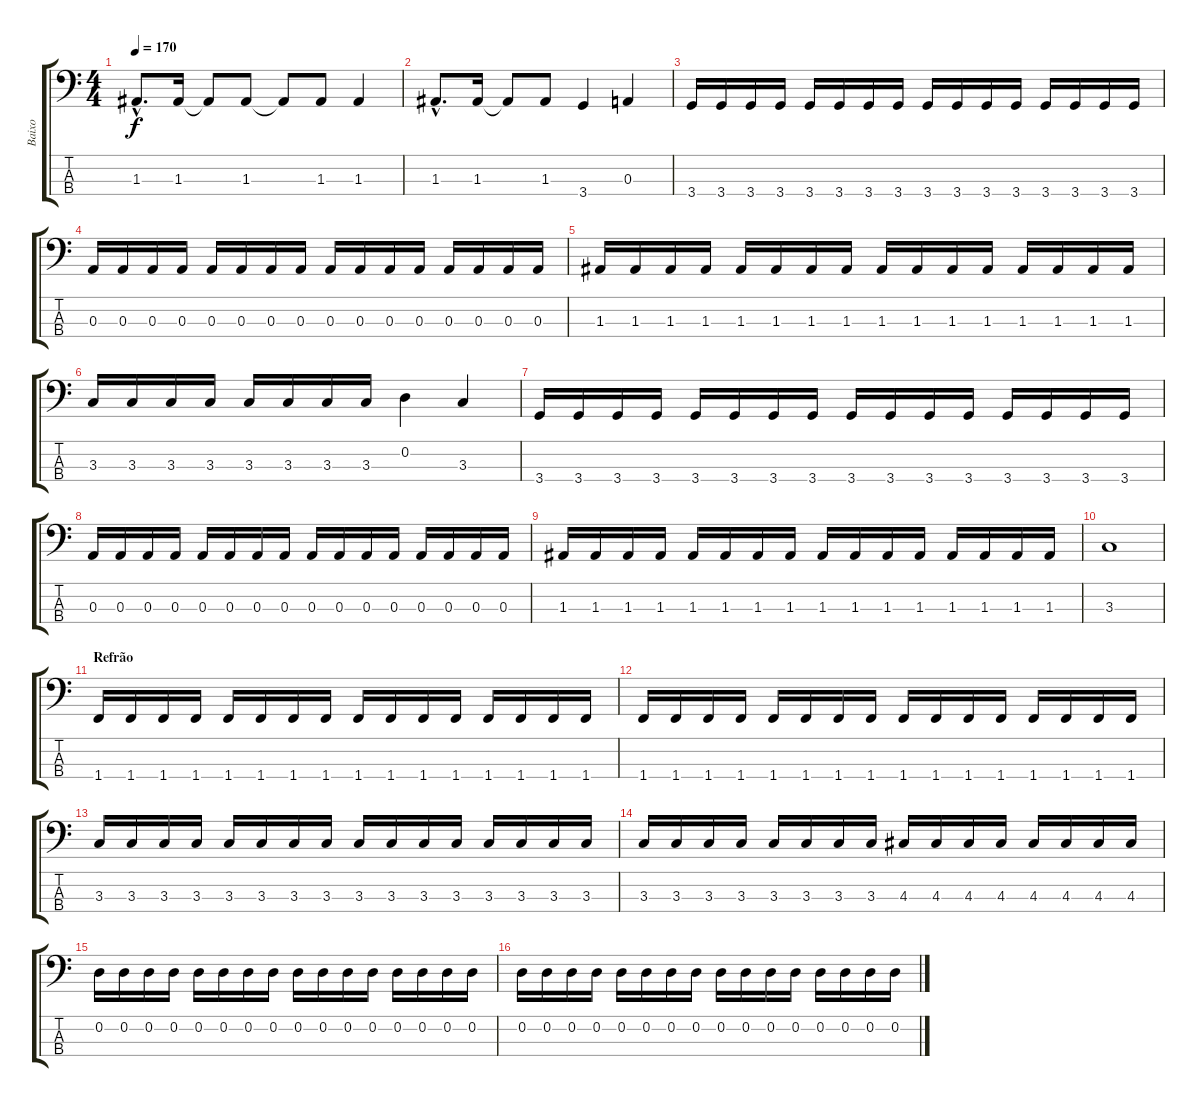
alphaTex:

\track ("Baixo" "Baixo") {instrument electricbassfinger}
\staff {score tabs}
\tuning (G2 D2 A1 E1) {hide}
\ts (4 4)
\tempo 170
\clef f4
\ks c
1.3{hac}.8{d dy f} 1.3.16 1.3{t}.8 1.3.8 1.3{t}.8 1.3.8 1.3.4 |
1.3{hac}.8{d} 1.3.16 1.3{t}.8 1.3.8 3.4.4 0.3.4 |
3.4.16 3.4.16 3.4.16 3.4.16 3.4.16 3.4.16 3.4.16 3.4.16 3.4.16 3.4.16 3.4.16 3.4.16 3.4.16 3.4.16 3.4.16 3.4.16 |
0.3.16 0.3.16 0.3.16 0.3.16 0.3.16 0.3.16 0.3.16 0.3.16 0.3.16 0.3.16 0.3.16 0.3.16 0.3.16 0.3.16 0.3.16 0.3.16 |
1.3.16 1.3.16 1.3.16 1.3.16 1.3.16 1.3.16 1.3.16 1.3.16 1.3.16 1.3.16 1.3.16 1.3.16 1.3.16 1.3.16 1.3.16 1.3.16 |
3.3.16 3.3.16 3.3.16 3.3.16 3.3.16 3.3.16 3.3.16 3.3.16 0.2.4 3.3.4 |
3.4.16 3.4.16 3.4.16 3.4.16 3.4.16 3.4.16 3.4.16 3.4.16 3.4.16 3.4.16 3.4.16 3.4.16 3.4.16 3.4.16 3.4.16 3.4.16 |
0.3.16 0.3.16 0.3.16 0.3.16 0.3.16 0.3.16 0.3.16 0.3.16 0.3.16 0.3.16 0.3.16 0.3.16 0.3.16 0.3.16 0.3.16 0.3.16 |
1.3.16 1.3.16 1.3.16 1.3.16 1.3.16 1.3.16 1.3.16 1.3.16 1.3.16 1.3.16 1.3.16 1.3.16 1.3.16 1.3.16 1.3.16 1.3.16 |
3.3.1 |
\section ("" "Refrão")
1.4.16 1.4.16 1.4.16 1.4.16 1.4.16 1.4.16 1.4.16 1.4.16 1.4.16 1.4.16 1.4.16 1.4.16 1.4.16 1.4.16 1.4.16 1.4.16 |
1.4.16 1.4.16 1.4.16 1.4.16 1.4.16 1.4.16 1.4.16 1.4.16 1.4.16 1.4.16 1.4.16 1.4.16 1.4.16 1.4.16 1.4.16 1.4.16 |
3.3.16 3.3.16 3.3.16 3.3.16 3.3.16 3.3.16 3.3.16 3.3.16 3.3.16 3.3.16 3.3.16 3.3.16 3.3.16 3.3.16 3.3.16 3.3.16 |
3.3.16 3.3.16 3.3.16 3.3.16 3.3.16 3.3.16 3.3.16 3.3.16 4.3.16 4.3.16 4.3.16 4.3.16 4.3.16 4.3.16 4.3.16 4.3.16 |
0.2.16 0.2.16 0.2.16 0.2.16 0.2.16 0.2.16 0.2.16 0.2.16 0.2.16 0.2.16 0.2.16 0.2.16 0.2.16 0.2.16 0.2.16 0.2.16 |
0.2.16 0.2.16 0.2.16 0.2.16 0.2.16 0.2.16 0.2.16 0.2.16 0.2.16 0.2.16 0.2.16 0.2.16 0.2.16 0.2.16 0.2.16 0.2.16
